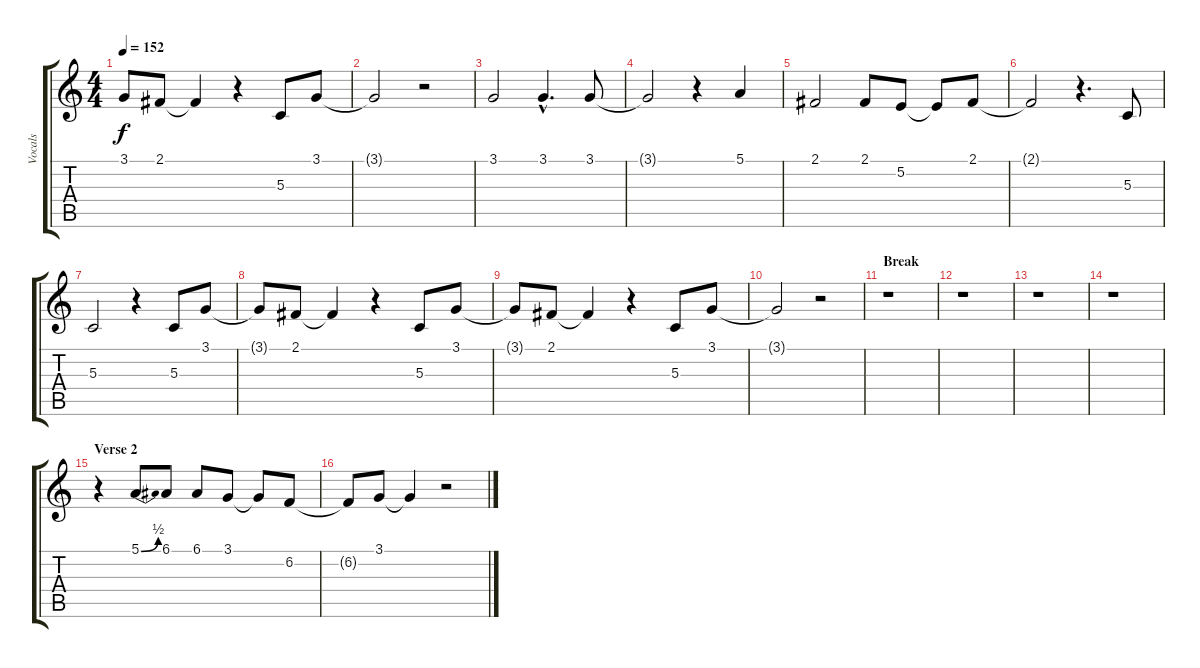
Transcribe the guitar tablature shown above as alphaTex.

\track ("Vocals" "Vocals") {instrument altosax}
\staff {score tabs}
\tuning (E4 B3 G3 D3 A2 E2) {hide}
\ts (4 4)
\tempo 152
\clef g2
\ks c
3.1{t}.8{dy f} 2.1.8 2.1{t}.4 r.4 5.3.8 3.1.8 |
3.1{t}.2 r.2 |
3.1.2 3.1{hac}.4{d} 3.1.8 |
3.1{t}.2 r.4 5.1.4 |
2.1.2 2.1.8 5.2.8 5.2{t}.8 2.1.8 |
2.1{t}.2 r.4{d} 5.3.8 |
5.3.2 r.4 5.3.8 3.1.8 |
3.1{t}.8 2.1.8 2.1{t}.4 r.4 5.3.8 3.1.8 |
3.1{t}.8 2.1.8 2.1{t}.4 r.4 5.3.8 3.1.8 |
3.1{t}.2 r.2 |
\section ("" "Break")
r.1 |
r.1 |
r.1 |
r.1 |
\section ("" "Verse 2")
r.4 5.1{be (bend 0 0 60 2)}.8 6.1.8 6.1.8 3.1.8 3.1{t}.8 6.2.8 |
6.2{t}.8 3.1.8 3.1{t}.4 r.2
